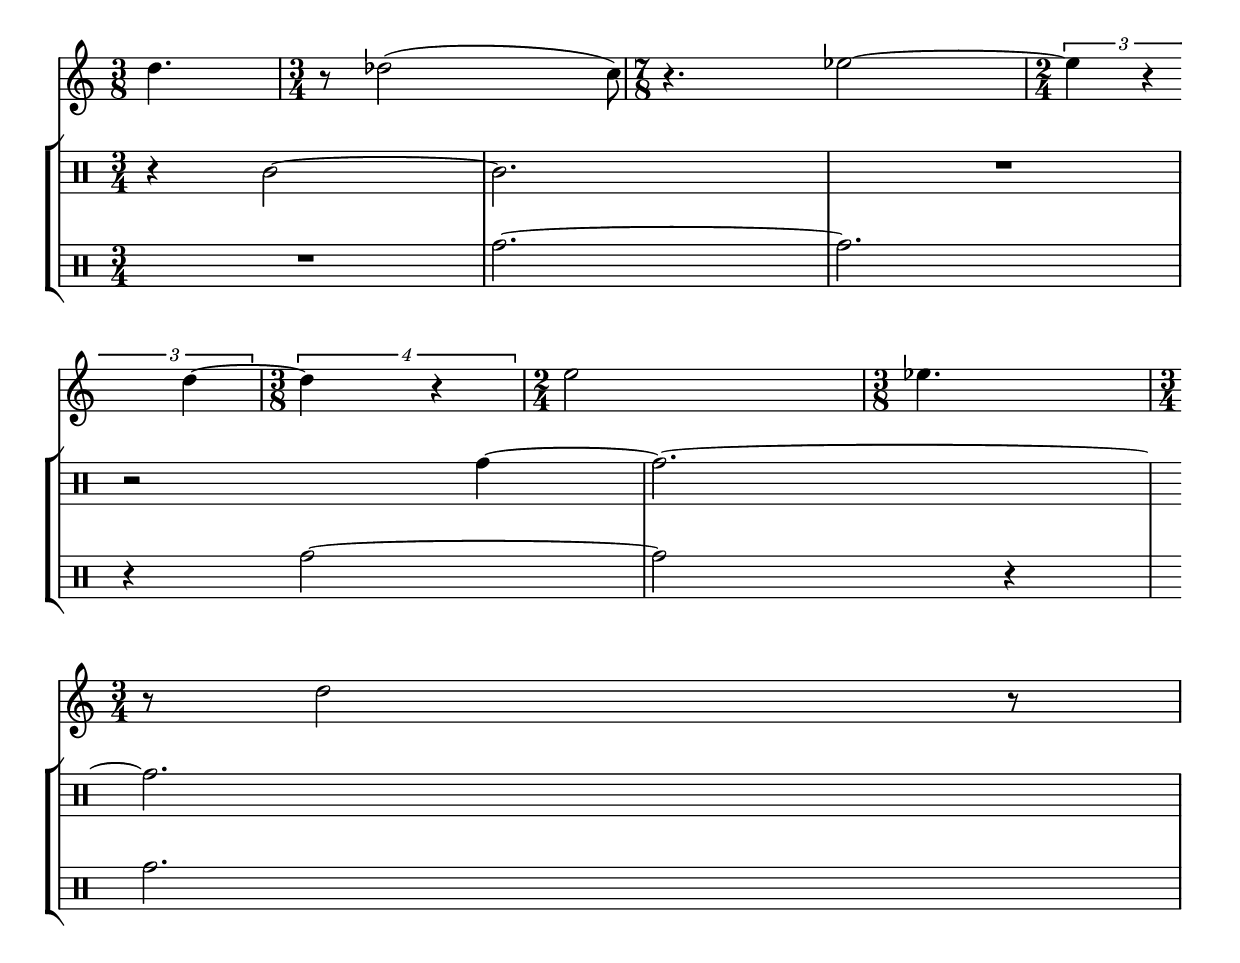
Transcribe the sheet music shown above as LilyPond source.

\version "2.10.15"

\paper {
	indent = #0
	ragged-right = ##t  
}

global = { \time 3/4 { s2. * 3 } \bar "" \break { s2. * 3 }}
	
\layout {
	\context { \Score
		\remove "Timing_translator"
		\remove "Time_signature_engraver"
		\remove "Default_bar_line_engraver"
		\override SpacingSpanner #'uniform-stretching = ##t
		\override SpacingSpanner #'strict-note-spacing = ##t
		proportionalNotationDuration = #(ly:make-moment 1 64)
	}
	\context { \Staff
		\consists "Timing_translator"
		\consists "Default_bar_line_engraver"
		\consists "Time_signature_engraver"
	}
	\context { \Voice 
		\remove Forbid_line_break_engraver
		tupletFullLength = ##t
	}
}


Bassklarinette =	\new Staff 


<< 		\global
		{
		\bar "|"
		\clef treble
		\time 3/8
		d''4.
		
		\bar "|"
		\time 3/4
		r8 des''2( c''8)
		
		\bar "|"
		\time 7/8
		r4. ees''2 ~
		
		\bar "|"
		\time 2/4
		\tupletUp
		\times 2/3 {ees''4 r4 d''4 ~}
		
		\bar "|"
		\time 3/8
		\tupletUp
		\times 3/4 {d''4 r4}
		
		\bar "|"
		\time 2/4
		e''2
		
		\bar "|"
		\time 3/8
	es''4. 	
\bar "|"
\time 3/4 
r8 d''2 r8
\bar "|"
		}
	>>
Perkussion =	\new StaffGroup <<
		\new Staff <<
			\global
			{
			\bar "|"
			\clef percussion
			\time 3/4
			r4 c'2 ~

			\bar "|"
			c'2.

			\bar "|"
			R2.

			\bar "|"
			r2 g'4 ~
			
			\bar "|"
			g'2. ~
			
			\bar "|"
		 	g'2.
			}
		>>
		\new Staff <<
			\global
			{
			\bar "|"
			\clef percussion
			\time 3/4
			R2.

			\bar "|"
			g'2. ~

			\bar "|"
			g'2.

			\bar "|"
			r4 g'2 ~
			
			\bar "|"
			g'2 r4
			
			\bar "|"
		 	g'2.
			}
		>>
	>>
 
\score { <<  \Bassklarinette \Perkussion >>

\midi {  }
\layout { }

}
